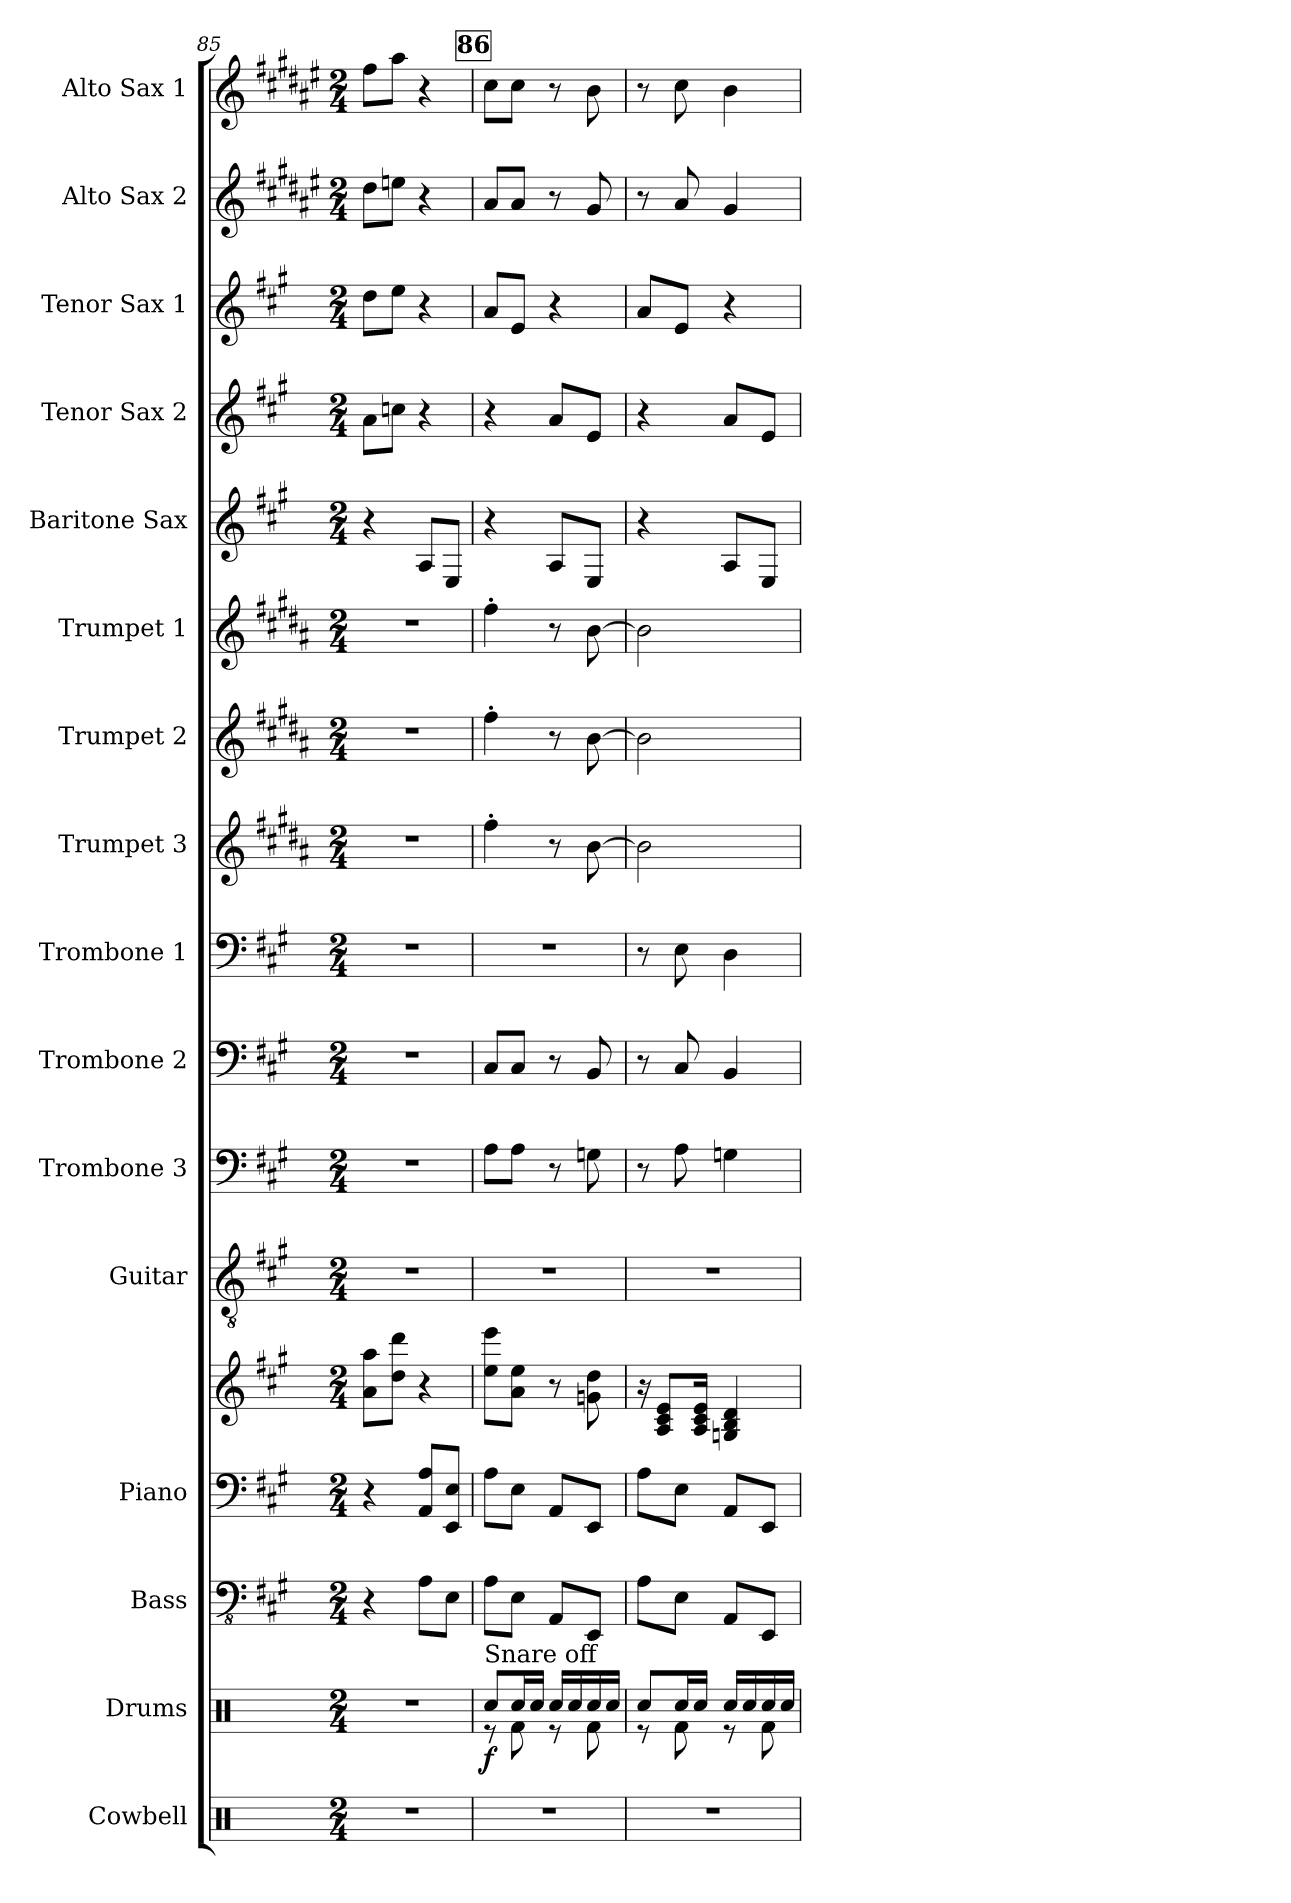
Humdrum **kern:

**kern	**kern	**dynam	**kern	**kern	**kern	**kern	**kern	**kern	**kern	**kern	**kern	**kern	**kern	**kern	**kern	**kern	**kern
*part16	*part15	*part15	*part14	*part13	*part13	*part12	*part11	*part10	*part9	*part8	*part7	*part6	*part5	*part4	*part3	*part2	*part1
*staff17	*staff16	*staff16	*staff15	*staff14	*staff13	*staff12	*staff11	*staff10	*staff9	*staff8	*staff7	*staff6	*staff5	*staff4	*staff3	*staff2	*staff1
*I"Cowbell	*I"Drums	*	*I"Bass	*I"Piano	*	*I"Guitar	*I"Trombone 3	*I"Trombone 2	*I"Trombone 1	*I"Trumpet 3	*I"Trumpet 2	*I"Trumpet 1	*I"Baritone Sax	*I"Tenor Sax 2	*I"Tenor Sax 1	*I"Alto Sax 2	*I"Alto Sax 1
*I'Cwb.	*I'Drums	*	*I'Bass	*I'Piano	*	*I'Gtr.	*I'Tbn. 3	*I'Tbn. 2	*I'Tbn. 1	*I'Tpt. 3	*I'Tpt. 2	*I'Tpt. 1	*I'Bari	*I'Tenor 2	*I'Tenor 1	*I'Alto 2	*I'Alto 1
*clefX	*clefX	*	*clefFv4	*clefF4	*clefG2	*clefGv2	*clefF4	*clefF4	*clefF4	*clefG2	*clefG2	*clefG2	*clefG2	*clefG2	*clefG2	*clefG2	*clefG2
*	*	*	*	*	*	*	*	*	*	*ITrd1c2	*ITrd1c2	*ITrd1c2	*ITrd12c21	*ITrd8c14	*ITrd8c14	*ITrd5c9	*ITrd5c9
*k[]	*k[]	*	*k[f#c#g#]	*k[f#c#g#]	*k[f#c#g#]	*k[f#c#g#]	*k[f#c#g#]	*k[f#c#g#]	*k[f#c#g#]	*k[f#c#g#]	*k[f#c#g#]	*k[f#c#g#]	*k[f#c#g#]	*k[f#c#g#]	*k[f#c#g#]	*k[f#c#g#]	*k[f#c#g#]
*M2/4	*M2/4	*	*M2/4	*M2/4	*M2/4	*M2/4	*M2/4	*M2/4	*M2/4	*M2/4	*M2/4	*M2/4	*M2/4	*M2/4	*M2/4	*M2/4	*M2/4
=85	=85	=85	=85	=85	=85	=85	=85	=85	=85	=85	=85	=85	=85	=85	=85	=85	=85
2r	2r	.	4r	4r	8a\ 8aa\L	2r	2r	2r	2r	2r	2r	2r	4r	8A\L	8d\L	8f#\L	8a\L
.	.	.	.	.	8dd\ 8ddd\J	.	.	.	.	.	.	.	.	8cn\J	8e\J	8gn\J	8cc#\J
.	.	.	8AA\L	8AA/ 8A/L	4r	.	.	.	.	.	.	.	8AA/L	4r	4r	4r	4r
.	.	.	8EE\J	8EE/ 8E/J	.	.	.	.	.	.	.	.	8EE/J	.	.	.	.
!!LO:REH:place=s1:a:fs=14:t=86
=86	=86	=86	=86	=86	=86	=86	=86	=86	=86	=86	=86	=86	=86	=86	=86	=86	=86
*	*^	*	*	*	*	*	*	*	*	*	*	*	*	*	*	*	*
!	!LO:TX:a:t=Snare off	!	!	!	!	!	!	!	!	!	!	!	!	!	!	!	!	!
!	!	!	!LO:DY:b	!	!	!	!	!	!	!	!	!	!	!	!	!	!	!
2r	8Rcc/L	8r	f	8AA\L	8A\L	8ee\ 8eee\L	2r	8A\L	8C#/L	2r	4ee'\	4ee'\	4ee'\	4r	4r	8A/L	8c#/L	8e\L
.	16Rcc/L	8Rf\	.	8EE\J	8E\J	8a\ 8ee\J	.	8A\J	8C#/J	.	.	.	.	.	.	8E/J	8c#/J	8e\J
.	16Rcc/JJ	.	.	.	.	.	.	.	.	.	.	.	.	.	.	.	.	.
.	16Rcc/LL	8r	.	8AAA/L	8AA/L	8r	.	8r	8r	.	8r	8r	8r	8AA/L	8A/L	4r	8r	8r
.	16Rcc/	.	.	.	.	.	.	.	.	.	.	.	.	.	.	.	.	.
.	16Rcc/	8Rf\	.	8EEE/J	8EE/J	8gn\ 8dd\	.	8Gn\	8BB/	.	[8a\	[8a\	[8a\	8EE/J	8E/J	.	8B/	8d\
.	16Rcc/JJ	.	.	.	.	.	.	.	.	.	.	.	.	.	.	.	.	.
=87	=87	=87	=87	=87	=87	=87	=87	=87	=87	=87	=87	=87	=87	=87	=87	=87	=87	=87
2r	8Rcc/L	8r	.	8AA\L	8A\L	16r	2r	8r	8r	8r	2a\]	2a\]	2a\]	4r	4r	8A/L	8r	8r
.	.	.	.	.	.	8A/ 8c#/ 8e/L	.	.	.	.	.	.	.	.	.	.	.	.
.	16Rcc/L	8Rf\	.	8EE\J	8E\J	.	.	8A\	8C#/	8E\	.	.	.	.	.	8E/J	8c#/	8e\
.	16Rcc/JJ	.	.	.	.	16A/ 16c#/ 16e/Jk	.	.	.	.	.	.	.	.	.	.	.	.
.	16Rcc/LL	8r	.	8AAA/L	8AA/L	4Gn/ 4B/ 4d/	.	4Gn\	4BB/	4D\	.	.	.	8AA/L	8A/L	4r	4B/	4d\
.	16Rcc/	.	.	.	.	.	.	.	.	.	.	.	.	.	.	.	.	.
.	16Rcc/	8Rf\	.	8EEE/J	8EE/J	.	.	.	.	.	.	.	.	8EE/J	8E/J	.	.	.
.	16Rcc/JJ	.	.	.	.	.	.	.	.	.	.	.	.	.	.	.	.	.
*	*v	*v	*	*	*	*	*	*	*	*	*	*	*	*	*	*	*	*
=	=	=	=	=	=	=	=	=	=	=	=	=	=	=	=	=	=
*-	*-	*-	*-	*-	*-	*-	*-	*-	*-	*-	*-	*-	*-	*-	*-	*-	*-
